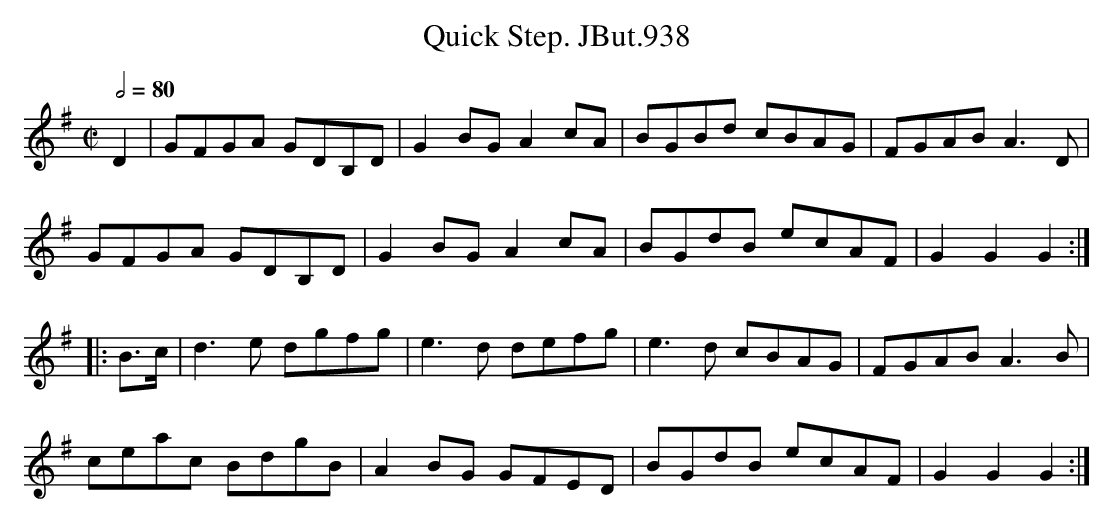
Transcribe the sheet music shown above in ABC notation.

X:1
T:Quick Step. JBut.938
M:C|
L:1/8
Q:1/2=80
K:G
D2|GFGA GDB,D|G2BG A2cA|BGBd cBAG|FGAB A3D|
GFGA GDB,D|G2BG A2cA|BGdB ecAF|G2G2G2:|
|:B>c|d3e dgfg|e3d defg|e3d cBAG|FGAB A3B|
ceac BdgB|A2BG GFED|BGdB ecAF|G2G2G2:|
